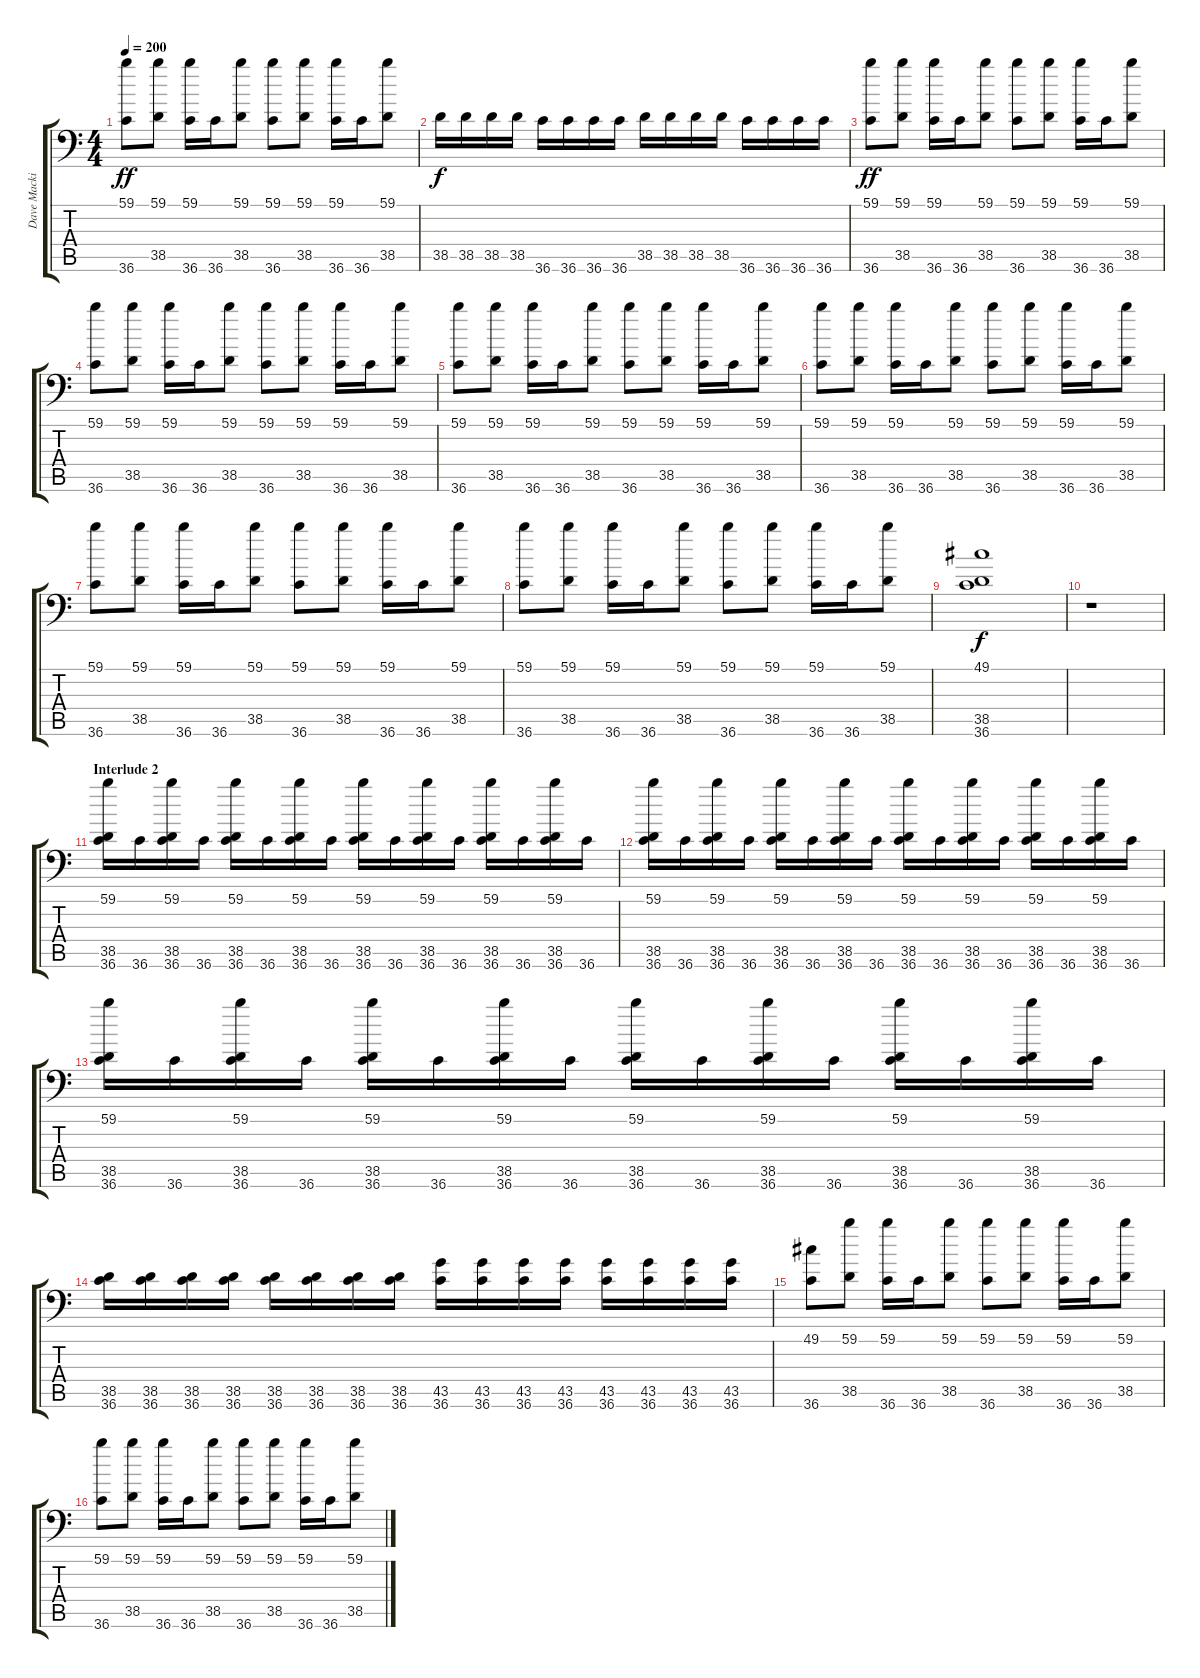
\track ("Dave Mackintosh | Drums" "Dave Macki") {instrument acousticgrandpiano}
\staff {score tabs}
\tuning (C-1 C-1 C-1 C-1 C-1 C-1) {hide}
\ts (4 4)
\tempo 200
\clef f4
\ks c
(59.1 36.6).8{dy ff} (59.1 38.5).8 (59.1 36.6).16 36.6.16 (59.1 38.5).8 (59.1 36.6).8 (59.1 38.5).8 (59.1 36.6).16 36.6.16 (59.1 38.5).8 |
38.5.16{dy f} 38.5.16 38.5.16 38.5.16 36.6.16 36.6.16 36.6.16 36.6.16 38.5.16 38.5.16 38.5.16 38.5.16 36.6.16 36.6.16 36.6.16 36.6.16 |
(59.1 36.6).8{dy ff} (59.1 38.5).8 (59.1 36.6).16 36.6.16 (59.1 38.5).8 (59.1 36.6).8 (59.1 38.5).8 (59.1 36.6).16 36.6.16 (59.1 38.5).8 |
(59.1 36.6).8 (59.1 38.5).8 (59.1 36.6).16 36.6.16 (59.1 38.5).8 (59.1 36.6).8 (59.1 38.5).8 (59.1 36.6).16 36.6.16 (59.1 38.5).8 |
(59.1 36.6).8 (59.1 38.5).8 (59.1 36.6).16 36.6.16 (59.1 38.5).8 (59.1 36.6).8 (59.1 38.5).8 (59.1 36.6).16 36.6.16 (59.1 38.5).8 |
(59.1 36.6).8 (59.1 38.5).8 (59.1 36.6).16 36.6.16 (59.1 38.5).8 (59.1 36.6).8 (59.1 38.5).8 (59.1 36.6).16 36.6.16 (59.1 38.5).8 |
(59.1 36.6).8 (59.1 38.5).8 (59.1 36.6).16 36.6.16 (59.1 38.5).8 (59.1 36.6).8 (59.1 38.5).8 (59.1 36.6).16 36.6.16 (59.1 38.5).8 |
(59.1 36.6).8 (59.1 38.5).8 (59.1 36.6).16 36.6.16 (59.1 38.5).8 (59.1 36.6).8 (59.1 38.5).8 (59.1 36.6).16 36.6.16 (59.1 38.5).8 |
(49.1 38.5 36.6).1{dy f} |
r.1 |
\section ("" "Interlude 2")
(59.1 38.5 36.6).16 36.6.16 (59.1 38.5 36.6).16 36.6.16 (59.1 38.5 36.6).16 36.6.16 (59.1 38.5 36.6).16 36.6.16 (59.1 38.5 36.6).16 36.6.16 (59.1 38.5 36.6).16 36.6.16 (59.1 38.5 36.6).16 36.6.16 (59.1 38.5 36.6).16 36.6.16 |
(59.1 38.5 36.6).16 36.6.16 (59.1 38.5 36.6).16 36.6.16 (59.1 38.5 36.6).16 36.6.16 (59.1 38.5 36.6).16 36.6.16 (59.1 38.5 36.6).16 36.6.16 (59.1 38.5 36.6).16 36.6.16 (59.1 38.5 36.6).16 36.6.16 (59.1 38.5 36.6).16 36.6.16 |
(59.1 38.5 36.6).16 36.6.16 (59.1 38.5 36.6).16 36.6.16 (59.1 38.5 36.6).16 36.6.16 (59.1 38.5 36.6).16 36.6.16 (59.1 38.5 36.6).16 36.6.16 (59.1 38.5 36.6).16 36.6.16 (59.1 38.5 36.6).16 36.6.16 (59.1 38.5 36.6).16 36.6.16 |
(38.5 36.6).16 (38.5 36.6).16 (38.5 36.6).16 (38.5 36.6).16 (38.5 36.6).16 (38.5 36.6).16 (38.5 36.6).16 (38.5 36.6).16 (43.5 36.6).16 (43.5 36.6).16 (43.5 36.6).16 (43.5 36.6).16 (43.5 36.6).16 (43.5 36.6).16 (43.5 36.6).16 (43.5 36.6).16 |
(49.1 36.6).8 (59.1 38.5).8 (59.1 36.6).16 36.6.16 (59.1 38.5).8 (59.1 36.6).8 (59.1 38.5).8 (59.1 36.6).16 36.6.16 (59.1 38.5).8 |
(59.1 36.6).8 (59.1 38.5).8 (59.1 36.6).16 36.6.16 (59.1 38.5).8 (59.1 36.6).8 (59.1 38.5).8 (59.1 36.6).16 36.6.16 (59.1 38.5).8
